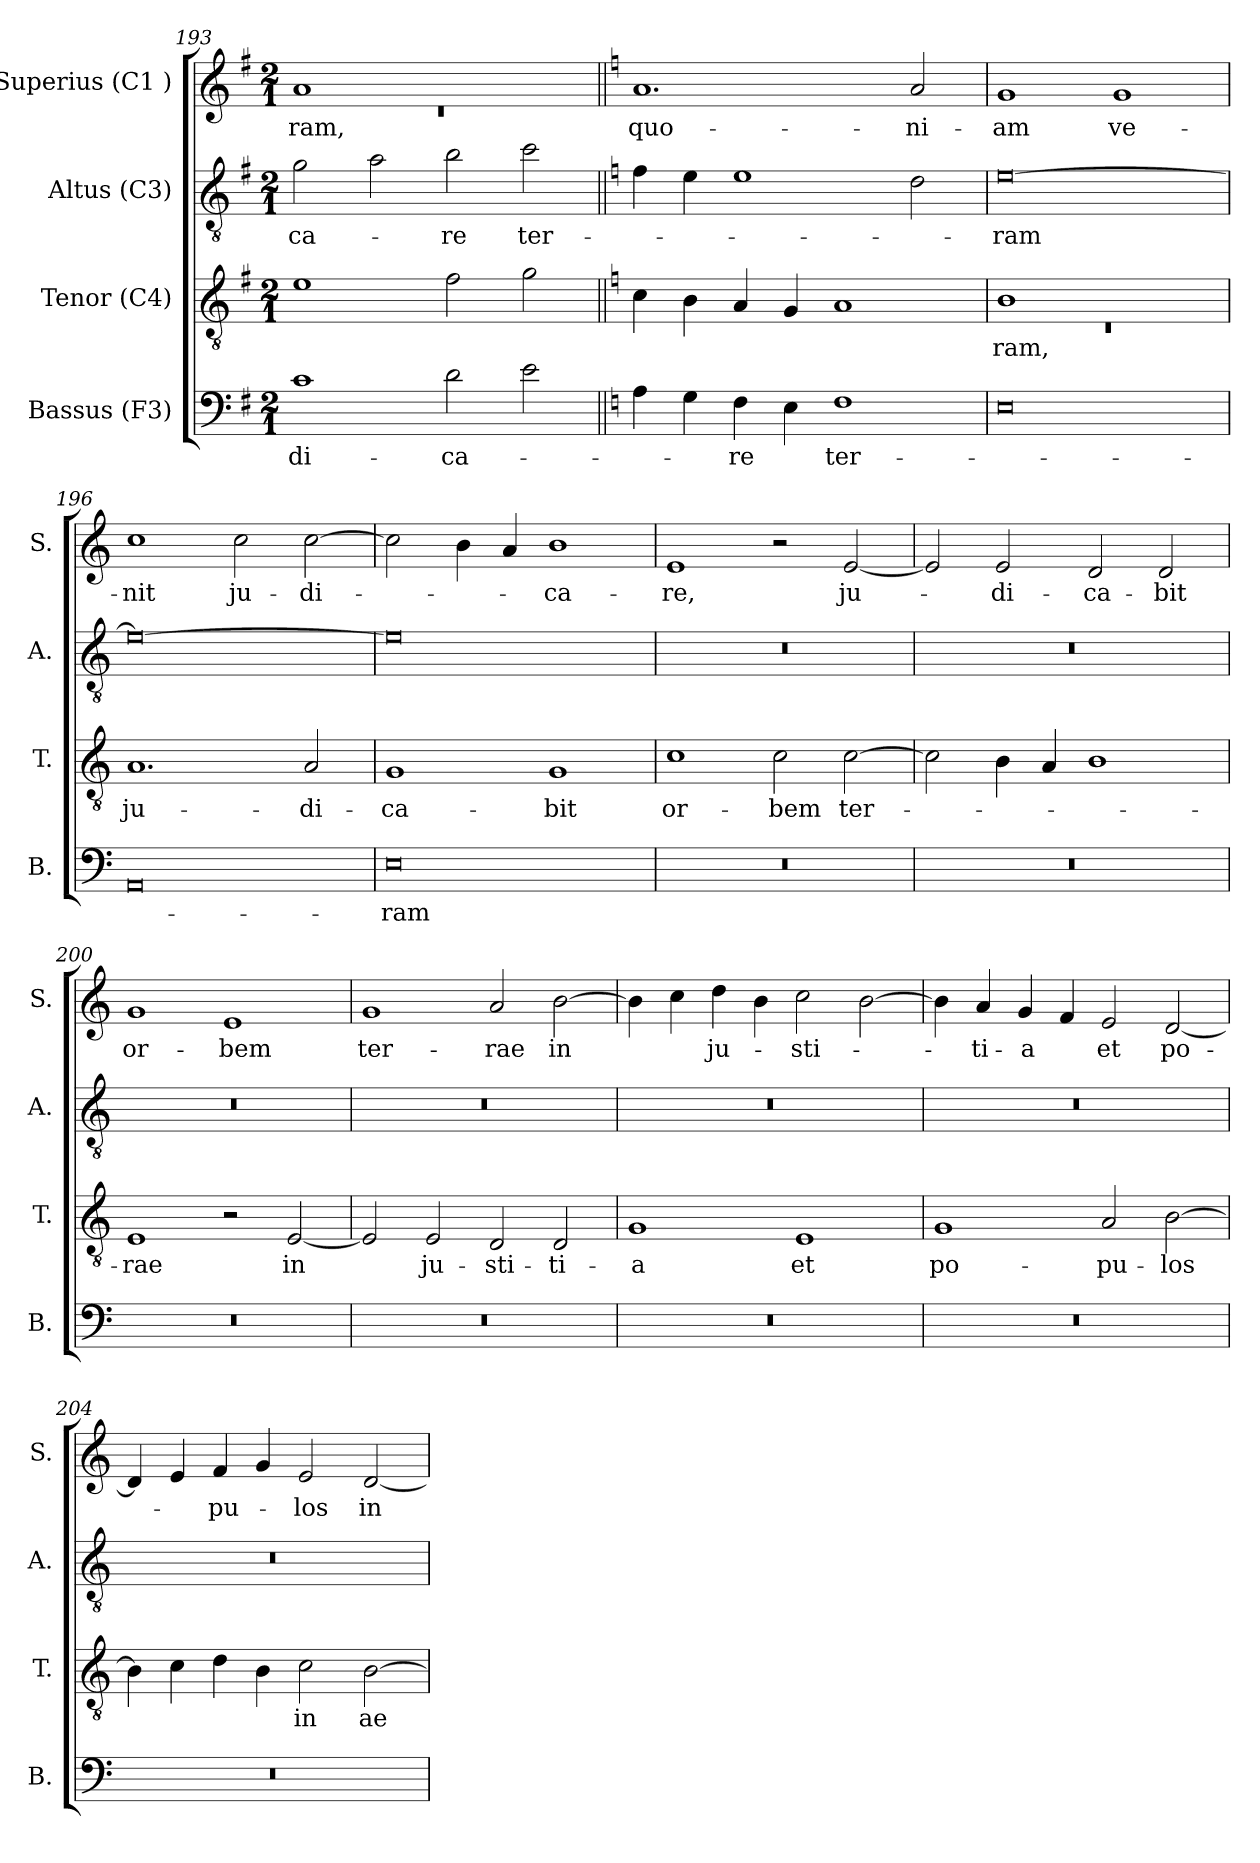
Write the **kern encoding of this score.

**kern	**text	**kern	**text	**kern	**text	**kern	**text
*part4	*part4	*part3	*part3	*part2	*part2	*part1	*part1
*staff4	*staff4	*staff3	*staff3	*staff2	*staff2	*staff1	*staff1
*I"Bassus (F3)	*	*I"Tenor (C4)	*	*I"Altus (C3)	*	*I"Superius (C1 )	*
*I'B.	*	*I'T.	*	*I'A.	*	*I'S.	*
*clefF4	*	*clefGv2	*	*clefGv2	*	*clefG2	*
*k[f#]	*	*k[f#]	*	*k[f#]	*	*k[f#]	*
*M2/1	*	*M2/1	*	*M2/1	*	*M2/1	*
=193	=193	=193	=193	=193	=193	=193	=193
!	!LO:LY:b	!	!	!	!LO:LY:b	!	!LO:LY:b
*	*	*	*	*	*	*^	*
1c	-di-	1e	.	2g\	-ca-	1a	0r	-ram,
.	.	.	.	2a\	.	.	.	.
!	!LO:LY:b	!	!	!	!LO:LY:b	!	!	!
2d\	-ca-	2f#\	.	2b\	-re	1ryy	.	.
!	!	!	!	!	!LO:LY:b	!	!	!
2e\	.	2g\	.	2cc\	ter-	.	.	.
*	*	*	*	*	*	*v	*v	*
!!LO:PB:g=z
=194||	=194||	=194||	=194||	=194||	=194||	=194||	=194||
*k[]	*	*k[]	*	*k[]	*	*k[]	*
!	!	!	!	!	!	!	!LO:LY:b
4A\	.	4c\	.	4f\	.	1.a	quo-
4G\	.	4B\	.	4e\	.	.	.
!	!LO:LY:b	!	!	!	!	!	!
4F\	-re	4A/	.	1e	.	.	.
4E\	.	4G/	.	.	.	.	.
!	!LO:LY:b	!	!	!	!	!	!
1F	ter-	1A	.	.	.	.	.
!	!	!	!	!	!	!	!LO:LY:b
.	.	.	.	2d\	.	2a/	-ni-
=195	=195	=195	=195	=195	=195	=195	=195
!	!	!	!LO:LY:b	!	!LO:LY:b	!	!LO:LY:b
*	*	*^	*	*	*	*	*
0E	.	1B	0r	-ram,	[0e	-ram	1g	-am
!	!	!	!	!	!	!	!	!LO:LY:b
.	.	1ryy	.	.	.	.	1g	ve-
*	*	*v	*v	*	*	*	*	*
=196	=196	=196	=196	=196	=196	=196	=196
!	!	!	!LO:LY:b	!	!	!	!LO:LY:b
0AA	.	1.A	ju-	0e_	.	1cc	-nit
!	!	!	!	!	!	!	!LO:LY:b
.	.	.	.	.	.	2cc\	ju-
!	!	!	!LO:LY:b	!	!	!	!LO:LY:b
.	.	2A/	-di-	.	.	[2cc\	-di-
=197	=197	=197	=197	=197	=197	=197	=197
!	!LO:LY:b	!	!LO:LY:b	!	!	!	!
0E	-ram	1G	-ca-	0e]	.	2cc\]	.
.	.	.	.	.	.	4b\	.
.	.	.	.	.	.	4a/	.
!	!	!	!LO:LY:b	!	!	!	!LO:LY:b
.	.	1G	-bit	.	.	1b	-ca-
=198	=198	=198	=198	=198	=198	=198	=198
!	!	!	!LO:LY:b	!	!	!	!LO:LY:b
0r	.	1c	or-	0r	.	1e	-re,
!	!	!	!LO:LY:b	!	!	!	!
.	.	2c\	-bem	.	.	2r	.
!	!	!	!LO:LY:b	!	!	!	!LO:LY:b
.	.	[2c\	ter-	.	.	[2e/	ju-
!!LO:LB:g=z
=199	=199	=199	=199	=199	=199	=199	=199
0r	.	2c\]	.	0r	.	2e/]	.
!	!	!	!	!	!	!	!LO:LY:b
.	.	4B\	.	.	.	2e/	-di-
.	.	4A/	.	.	.	.	.
!	!	!	!	!	!	!	!LO:LY:b
.	.	1B	.	.	.	2d/	-ca-
!	!	!	!	!	!	!	!LO:LY:b
.	.	.	.	.	.	2d/	-bit
=200	=200	=200	=200	=200	=200	=200	=200
!	!	!	!LO:LY:b	!	!	!	!LO:LY:b
0r	.	1E	-rae	0r	.	1g	or-
!	!	!	!	!	!	!	!LO:LY:b
.	.	2r	.	.	.	1e	-bem
!	!	!	!LO:LY:b	!	!	!	!
.	.	[2E/	in	.	.	.	.
=201	=201	=201	=201	=201	=201	=201	=201
!	!	!	!	!	!	!	!LO:LY:b
0r	.	2E/]	.	0r	.	1g	ter-
!	!	!	!LO:LY:b	!	!	!	!
.	.	2E/	ju-	.	.	.	.
!	!	!	!LO:LY:b	!	!	!	!LO:LY:b
.	.	2D/	-sti-	.	.	2a/	-rae
!	!	!	!LO:LY:b	!	!	!	!LO:LY:b
.	.	2D/	-ti-	.	.	[2b\	in
=202	=202	=202	=202	=202	=202	=202	=202
!	!	!	!LO:LY:b	!	!	!	!
0r	.	1G	-a	0r	.	4b\]	.
.	.	.	.	.	.	4cc\	.
!	!	!	!	!	!	!	!LO:LY:b
.	.	.	.	.	.	4dd\	ju-
.	.	.	.	.	.	4b\	.
!	!	!	!LO:LY:b	!	!	!	!LO:LY:b
.	.	1E	et	.	.	2cc\	-sti-
.	.	.	.	.	.	[2b\	.
=203	=203	=203	=203	=203	=203	=203	=203
!	!	!	!LO:LY:b	!	!	!	!
0r	.	1G	po-	0r	.	4b\]	.
!	!	!	!	!	!	!	!LO:LY:b
.	.	.	.	.	.	4a/	-ti-
!	!	!	!	!	!	!	!LO:LY:b
.	.	.	.	.	.	4g/	-a
.	.	.	.	.	.	4f/	.
!	!	!	!LO:LY:b	!	!	!	!LO:LY:b
.	.	2A/	-pu-	.	.	2e/	et
!	!	!	!LO:LY:b	!	!	!	!LO:LY:b
.	.	[2B\	-los	.	.	[2d/	po-
!!LO:LB:g=z
=204	=204	=204	=204	=204	=204	=204	=204
0r	.	4B\]	.	0r	.	4d/]	.
.	.	4c\	.	.	.	4e/	.
!	!	!	!	!	!	!	!LO:LY:b
.	.	4d\	.	.	.	4f/	-pu-
.	.	4B\	.	.	.	4g/	.
!	!	!	!LO:LY:b	!	!	!	!LO:LY:b
.	.	2c\	in	.	.	2e/	-los
!	!	!	!LO:LY:b	!	!	!	!LO:LY:b
.	.	[2B\	ae-	.	.	[2d/	in
=	=	=	=	=	=	=	=
*-	*-	*-	*-	*-	*-	*-	*-
